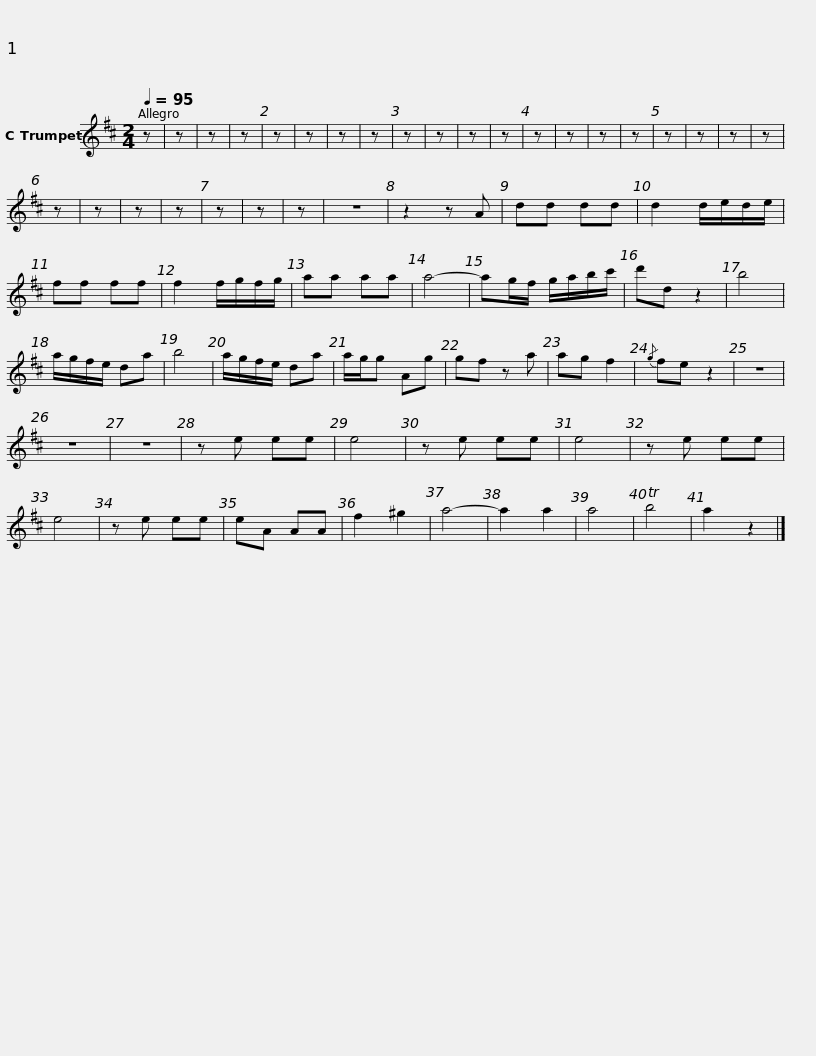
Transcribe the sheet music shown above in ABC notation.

X:1
L:1/8
Q:1/4=95
M:2/4
I:linebreak $
K:D
V:1 treble
V:1
 z | z | z | z | z | %5
 z | z | z | z | z | %10
 z | z | z | z | z | %15
 z | z | z | z | z | %20
 z |$ z | z | z | z | %25
 z | z | z4 | z2 z A | dd dd | %30
 d2 d/e/d/e/ | ff ff | f2 f/g/f/g/ | aa aa | a4- |$ %35
 ag/f/ g/a/b/c'/ | d'd z2 | b4 | a/g/f/e/ da | b4 | %40
 a/g/f/e/ da | a/g/g Ag | gf z a | ag f2 |${/g} fe z2 | %45
 z4 | z4 | z4 | z e ee | e4 | %50
 z e ee | e4 | z e ee | e4 | z e ee | %55
 eA AA | f2 ^g2 | a4- | a2 a2 | a4 |$ %60
 Tb4 | a2 z2 |] %62
